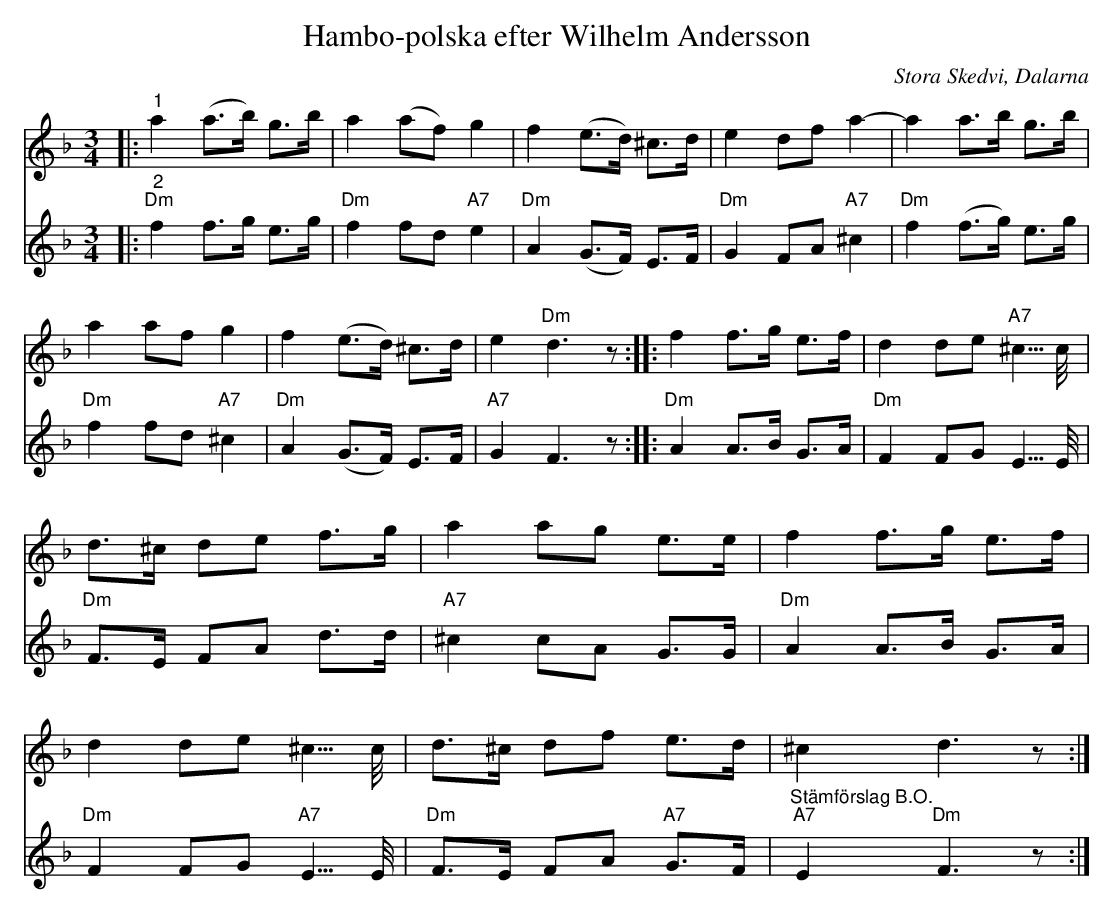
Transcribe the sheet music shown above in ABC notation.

X:1
T:Hambo-polska efter Wilhelm Andersson
O:Stora Skedvi, Dalarna
%%score 1 2
L:1/8
M:3/4
K:Dm
V:1
|:"^1" a2 (a>b) g>b | a2 (af) g2 | f2 (e>d) ^c>d | e2 df a2- |
a2 a>b g>b | a2 af g2 | f2 (e>d) ^c>d | e2"Dm" d3 z ::
f2 f>g e>f | d2 de"A7" ^c5/4c/4 | d>^c de f>g | a2 ag e>e |
f2 f>g e>f | d2 de ^c5/4c/4 | d>^c df e>d | ^c2 d3 z :|
V:2
|:"^2""Dm" f2 f>g e>g |"Dm" f2 fd"A7" e2 |"Dm" A2 (G>F) E>F |"Dm" G2 FA"A7" ^c2 |
"Dm" f2 (f>g) e>g |"Dm" f2 fd"A7" ^c2 |"Dm" A2 (G>F) E>F |"A7" G2 F3 z ::
"Dm" A2 A>B G>A | "Dm" F2 FG E5/4E/4 |"Dm" F>E FA d>d |"A7" ^c2 cA G>G |
"Dm" A2 A>B G>A | "Dm" F2 FG"A7" E5/4E/4 |"Dm" F>E FA"A7" G>F |"^Stämförslag B.O.""A7" E2"Dm" F3 z :|
